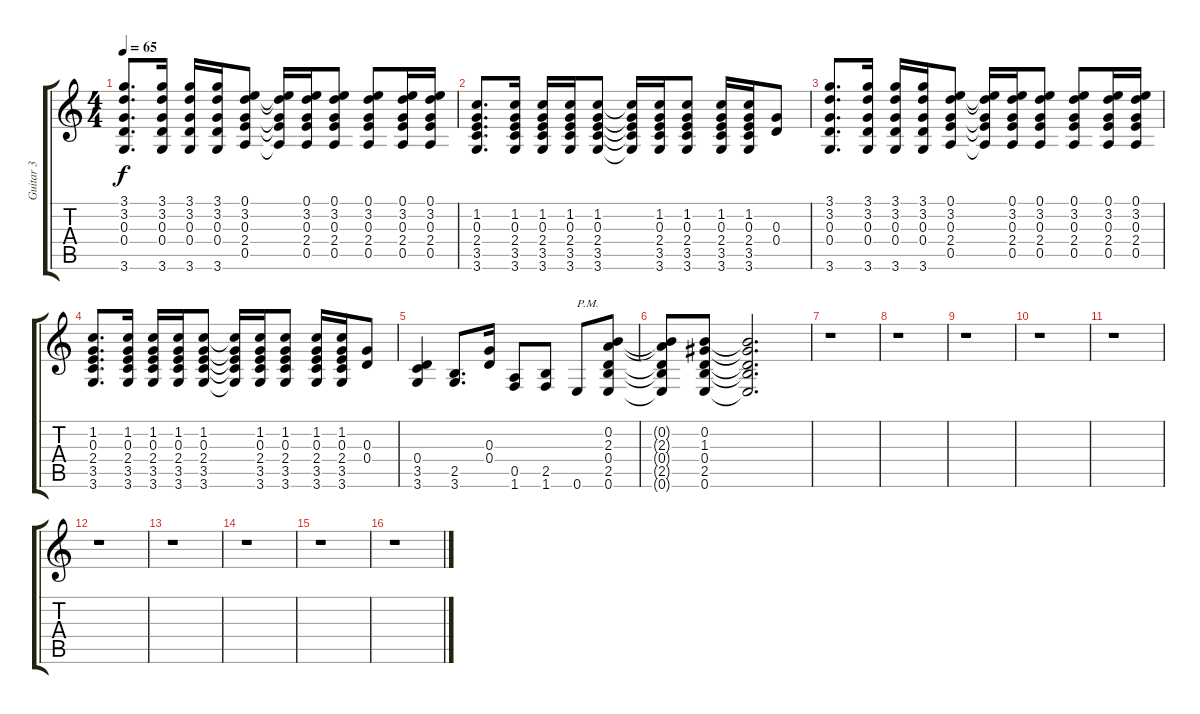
\track ("Guitar 3" "Guitar 3") {instrument overdrivenguitar}
\staff {score tabs}
\tuning (E4 B3 G3 D3 A2 E2) {hide}
\ts (4 4)
\tempo 65
\clef g2
\ks c
(3.1 3.2 0.3 0.4 3.6).8{d dy f} (3.1 3.2 0.3 0.4 3.6).16 (3.1 3.2 0.3 0.4 3.6).16 (3.1 3.2 0.3 0.4 3.6).16 (0.1 3.2 0.3 2.4 0.5).8 (0.1{t} 3.2{t} 0.3{t} 2.4{t} 0.5{t}).16 (0.1 3.2 0.3 2.4 0.5).16 (0.1 3.2 0.3 2.4 0.5).8 (0.1 3.2 0.3 2.4 0.5).8 (0.1 3.2 0.3 2.4 0.5).16 (0.1 3.2 0.3 2.4 0.5).16 |
(1.2 0.3 2.4 3.5 3.6).8{d} (1.2 0.3 2.4 3.5 3.6).16 (1.2 0.3 2.4 3.5 3.6).16 (1.2 0.3 2.4 3.5 3.6).16 (1.2 0.3 2.4 3.5 3.6).8 (1.2{t} 0.3{t} 2.4{t} 3.5{t} 3.6{t}).16 (1.2 0.3 2.4 3.5 3.6).16 (1.2 0.3 2.4 3.5 3.6).8 (1.2 0.3 2.4 3.5 3.6).16 (1.2 0.3 2.4 3.5 3.6).16 (0.3 0.4).8 |
(3.1 3.2 0.3 0.4 3.6).8{d} (3.1 3.2 0.3 0.4 3.6).16 (3.1 3.2 0.3 0.4 3.6).16 (3.1 3.2 0.3 0.4 3.6).16 (0.1 3.2 0.3 2.4 0.5).8 (0.1{t} 3.2{t} 0.3{t} 2.4{t} 0.5{t}).16 (0.1 3.2 0.3 2.4 0.5).16 (0.1 3.2 0.3 2.4 0.5).8 (0.1 3.2 0.3 2.4 0.5).8 (0.1 3.2 0.3 2.4 0.5).16 (0.1 3.2 0.3 2.4 0.5).16 |
(1.2 0.3 2.4 3.5 3.6).8{d} (1.2 0.3 2.4 3.5 3.6).16 (1.2 0.3 2.4 3.5 3.6).16 (1.2 0.3 2.4 3.5 3.6).16 (1.2 0.3 2.4 3.5 3.6).8 (1.2{t} 0.3{t} 2.4{t} 3.5{t} 3.6{t}).16 (1.2 0.3 2.4 3.5 3.6).16 (1.2 0.3 2.4 3.5 3.6).8 (1.2 0.3 2.4 3.5 3.6).16 (1.2 0.3 2.4 3.5 3.6).16 (0.3 0.4).8 |
(0.4 3.5 3.6).4 (2.5 3.6).8{d} (0.3 0.4).16 (0.5 1.6).8 (2.5 1.6).8 0.6.8{txt "P.M."} (0.2 2.3 0.4 2.5 0.6).8 |
(0.2{t} 2.3{t} 0.4{t} 2.5{t} 0.6{t}).8 (0.2 1.3 0.4 2.5 0.6).8 (0.2{t} 1.3{t} 0.4{t} 2.5{t} 0.6{t}).2{d} |
r.1 |
r.1 |
r.1 |
r.1 |
r.1 |
r.1 |
r.1 |
r.1 |
r.1 |
r.1
